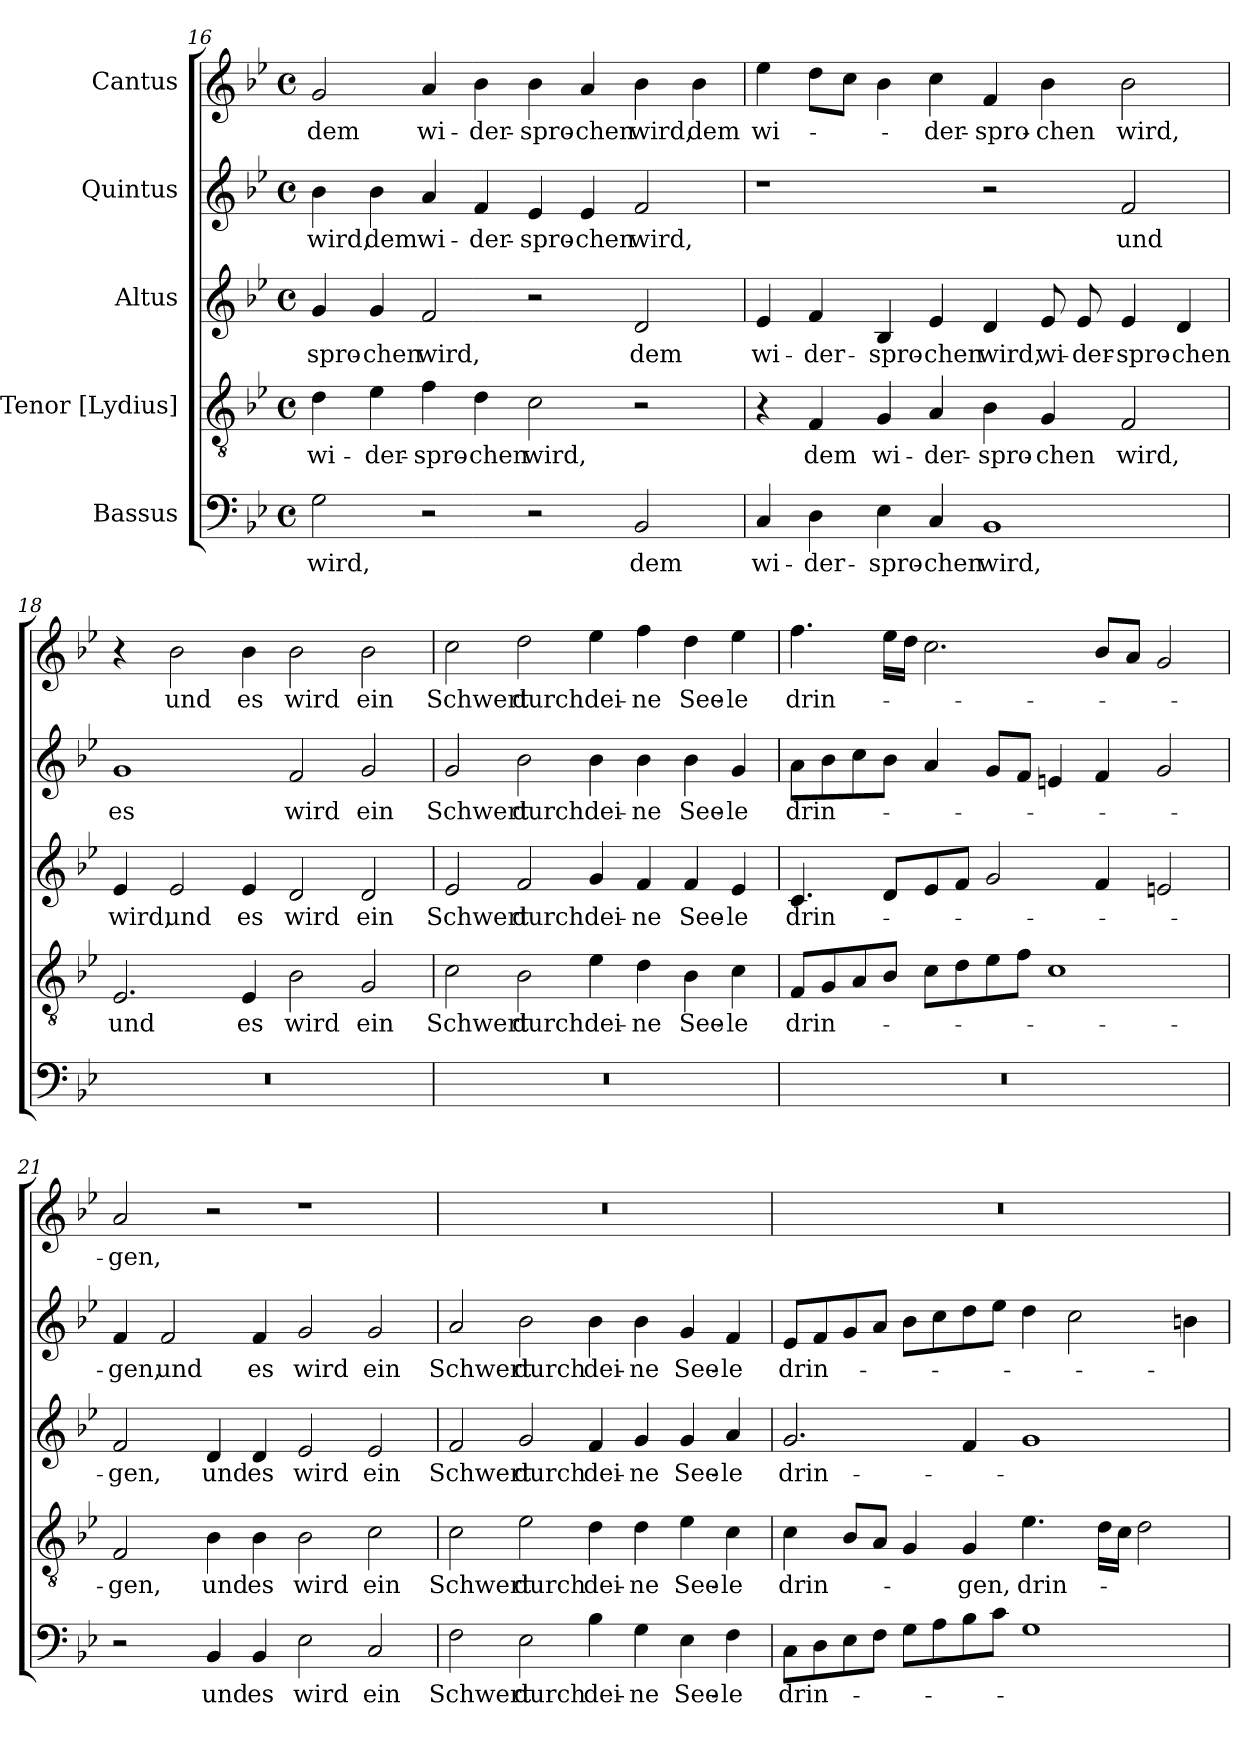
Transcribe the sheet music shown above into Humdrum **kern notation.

**kern	**text	**kern	**text	**kern	**text	**kern	**text	**kern	**text
*part5	*part5	*part4	*part4	*part3	*part3	*part2	*part2	*part1	*part1
*staff5	*staff5	*staff4	*staff4	*staff3	*staff3	*staff2	*staff2	*staff1	*staff1
*I"Bassus	*	*I"Tenor [Lydius]	*	*I"Altus	*	*I"Quintus	*	*I"Cantus	*
!!LO:LB:g=z
*clefF4	*	*clefGv2	*	*clefG2	*	*clefG2	*	*clefG2	*
*k[b-e-]	*	*k[b-e-]	*	*k[b-e-]	*	*k[b-e-]	*	*k[b-e-]	*
*M4/2	*	*M4/2	*	*M4/2	*	*M4/2	*	*M4/2	*
*met(c)	*	*met(c)	*	*met(c)	*	*met(c)	*	*met(c)	*
=16	=16	=16	=16	=16	=16	=16	=16	=16	=16
!	!LO:LY:b	!	!LO:LY:b	!	!LO:LY:b	!	!LO:LY:b	!	!LO:LY:b
2G\	wird,	4d\	wi-	4g/	spro-	4b-\	wird,	2g/	dem
!	!	!	!LO:LY:b	!	!LO:LY:b	!	!LO:LY:b	!	!
.	.	4e-\	-der-	4g/	-chen	4b-\	dem	.	.
!	!	!	!LO:LY:b	!	!LO:LY:b	!	!LO:LY:b	!	!LO:LY:b
2r	.	4f\	-spro-	2f/	wird,	4a/	wi-	4a/	wi-
!	!	!	!LO:LY:b	!	!	!	!LO:LY:b	!	!LO:LY:b
.	.	4d\	-chen	.	.	4f/	-der-	4b-\	-der-
!	!	!	!LO:LY:b	!	!	!	!LO:LY:b	!	!LO:LY:b
2r	.	2c\	wird,	2r	.	4e-/	-spro-	4b-\	-spro-
!	!	!	!	!	!	!	!LO:LY:b	!	!LO:LY:b
.	.	.	.	.	.	4e-/	-chen	4a/	-chen
!	!LO:LY:b	!	!	!	!LO:LY:b	!	!LO:LY:b	!	!LO:LY:b
2BB-/	dem	2r	.	2d/	dem	2f/	wird,	4b-\	wird,
!	!	!	!	!	!	!	!	!	!LO:LY:b
.	.	.	.	.	.	.	.	4b-\	dem
=17	=17	=17	=17	=17	=17	=17	=17	=17	=17
!	!LO:LY:b	!	!	!	!LO:LY:b	!	!	!	!LO:LY:b
4C/	wi-	4r	.	4e-/	wi-	1r	.	4ee-\	wi-
!	!LO:LY:b	!	!LO:LY:b	!	!LO:LY:b	!	!	!	!
4D\	-der-	4F/	dem	4f/	-der-	.	.	8dd\L	.
.	.	.	.	.	.	.	.	8cc\J	.
!	!LO:LY:b	!	!LO:LY:b	!	!LO:LY:b	!	!	!	!
4E-\	-spro-	4G/	wi-	4B-/	-spro-	.	.	4b-\	.
!	!LO:LY:b	!	!LO:LY:b	!	!LO:LY:b	!	!	!	!LO:LY:b
4C/	-chen	4A/	-der-	4e-/	-chen	.	.	4cc\	-der-
!	!LO:LY:b	!	!LO:LY:b	!	!LO:LY:b	!	!	!	!LO:LY:b
1BB-	wird,	4B-\	-spro-	4d/	wird,	2r	.	4f/	-spro-
!	!	!	!LO:LY:b	!	!LO:LY:b	!	!	!	!LO:LY:b
.	.	4G/	-chen	8e-/	wi-	.	.	4b-\	-chen
!	!	!	!	!	!LO:LY:b	!	!	!	!
.	.	.	.	8e-/	-der-	.	.	.	.
!	!	!	!LO:LY:b	!	!LO:LY:b	!	!LO:LY:b	!	!LO:LY:b
.	.	2F/	wird,	4e-/	-spro-	2f/	und	2b-\	wird,
!	!	!	!	!	!LO:LY:b	!	!	!	!
.	.	.	.	4d/	-chen	.	.	.	.
!!LO:PB:g=z
=18	=18	=18	=18	=18	=18	=18	=18	=18	=18
!	!	!	!LO:LY:b	!	!LO:LY:b	!	!LO:LY:b	!	!
0r	.	2.E-/	und	4e-/	wird,	1g	es	4r	.
!	!	!	!	!	!LO:LY:b	!	!	!	!LO:LY:b
.	.	.	.	2e-/	und	.	.	2b-\	und
!	!	!	!LO:LY:b	!	!LO:LY:b	!	!	!	!LO:LY:b
.	.	4E-/	es	4e-/	es	.	.	4b-\	es
!	!	!	!LO:LY:b	!	!LO:LY:b	!	!LO:LY:b	!	!LO:LY:b
.	.	2B-\	wird	2d/	wird	2f/	wird	2b-\	wird
!	!	!	!LO:LY:b	!	!LO:LY:b	!	!LO:LY:b	!	!LO:LY:b
.	.	2G/	ein	2d/	ein	2g/	ein	2b-\	ein
=19	=19	=19	=19	=19	=19	=19	=19	=19	=19
!	!	!	!LO:LY:b	!	!LO:LY:b	!	!LO:LY:b	!	!LO:LY:b
0r	.	2c\	Schwert	2e-/	Schwert	2g/	Schwert	2cc\	Schwert
!	!	!	!LO:LY:b	!	!LO:LY:b	!	!LO:LY:b	!	!LO:LY:b
.	.	2B-\	durch	2f/	durch	2b-\	durch	2dd\	durch
!	!	!	!LO:LY:b	!	!LO:LY:b	!	!LO:LY:b	!	!LO:LY:b
.	.	4e-\	dei-	4g/	dei-	4b-\	dei-	4ee-\	dei-
!	!	!	!LO:LY:b	!	!LO:LY:b	!	!LO:LY:b	!	!LO:LY:b
.	.	4d\	-ne	4f/	-ne	4b-\	-ne	4ff\	-ne
!	!	!	!LO:LY:b	!	!LO:LY:b	!	!LO:LY:b	!	!LO:LY:b
.	.	4B-\	See-	4f/	See-	4b-\	See-	4dd\	See-
!	!	!	!LO:LY:b	!	!LO:LY:b	!	!LO:LY:b	!	!LO:LY:b
.	.	4c\	-le	4e-/	-le	4g/	-le	4ee-\	-le
=20	=20	=20	=20	=20	=20	=20	=20	=20	=20
!	!	!	!LO:LY:b	!	!LO:LY:b	!	!LO:LY:b	!	!LO:LY:b
0r	.	8F/L	drin-	4.c/	drin-	8a\L	drin-	4.ff\	drin-
.	.	8G/	.	.	.	8b-\	.	.	.
.	.	8A/	.	.	.	8cc\	.	.	.
.	.	8B-/J	.	8d/L	.	8b-\J	.	16ee-\LL	.
.	.	.	.	.	.	.	.	16dd\JJ	.
.	.	8c\L	.	8e-/	.	4a/	.	2.cc\	.
.	.	8d\	.	8f/J	.	.	.	.	.
.	.	8e-\	.	2g/	.	8g/L	.	.	.
.	.	8f\J	.	.	.	8f/J	.	.	.
.	.	1c	.	.	.	4en/	.	.	.
.	.	.	.	4f/	.	4f/	.	8b-/L	.
.	.	.	.	.	.	.	.	8a/J	.
.	.	.	.	2en/	.	2g/	.	2g/	.
!!LO:LB:g=z
=21	=21	=21	=21	=21	=21	=21	=21	=21	=21
!	!	!	!LO:LY:b	!	!LO:LY:b	!	!LO:LY:b	!	!LO:LY:b
2r	.	2F/	-gen,	2f/	-gen,	4f/	-gen,	2a/	-gen,
!	!	!	!	!	!	!	!LO:LY:b	!	!
.	.	.	.	.	.	2f/	und	.	.
!	!LO:LY:b	!	!LO:LY:b	!	!LO:LY:b	!	!	!	!
4BB-/	und	4B-\	und	4d/	und	.	.	2r	.
!	!LO:LY:b	!	!LO:LY:b	!	!LO:LY:b	!	!LO:LY:b	!	!
4BB-/	es	4B-\	es	4d/	es	4f/	es	.	.
!	!LO:LY:b	!	!LO:LY:b	!	!LO:LY:b	!	!LO:LY:b	!	!
2E-\	wird	2B-\	wird	2e-/	wird	2g/	wird	1r	.
!	!LO:LY:b	!	!LO:LY:b	!	!LO:LY:b	!	!LO:LY:b	!	!
2C/	ein	2c\	ein	2e-/	ein	2g/	ein	.	.
=22	=22	=22	=22	=22	=22	=22	=22	=22	=22
!	!LO:LY:b	!	!LO:LY:b	!	!LO:LY:b	!	!LO:LY:b	!	!
2F\	Schwert	2c\	Schwert	2f/	Schwert	2a/	Schwert	0r	.
!	!LO:LY:b	!	!LO:LY:b	!	!LO:LY:b	!	!LO:LY:b	!	!
2E-\	durch	2e-\	durch	2g/	durch	2b-\	durch	.	.
!	!LO:LY:b	!	!LO:LY:b	!	!LO:LY:b	!	!LO:LY:b	!	!
4B-\	dei-	4d\	dei-	4f/	dei-	4b-\	dei-	.	.
!	!LO:LY:b	!	!LO:LY:b	!	!LO:LY:b	!	!LO:LY:b	!	!
4G\	-ne	4d\	-ne	4g/	-ne	4b-\	-ne	.	.
!	!LO:LY:b	!	!LO:LY:b	!	!LO:LY:b	!	!LO:LY:b	!	!
4E-\	See-	4e-\	See-	4g/	See-	4g/	See-	.	.
!	!LO:LY:b	!	!LO:LY:b	!	!LO:LY:b	!	!LO:LY:b	!	!
4F\	-le	4c\	-le	4a/	-le	4f/	-le	.	.
=23	=23	=23	=23	=23	=23	=23	=23	=23	=23
!	!LO:LY:b	!	!LO:LY:b	!	!LO:LY:b	!	!LO:LY:b	!	!
8C\L	drin-	4c\	drin-	2.g/	drin-	8e-/L	drin-	0r	.
8D\	.	.	.	.	.	8f/	.	.	.
8E-\	.	8B-/L	.	.	.	8g/	.	.	.
8F\J	.	8A/J	.	.	.	8a/J	.	.	.
8G\L	.	4G/	.	.	.	8b-\L	.	.	.
8A\	.	.	.	.	.	8cc\	.	.	.
!	!	!	!LO:LY:b	!	!	!	!	!	!
8B-\	.	4G/	-gen,	4f/	.	8dd\	.	.	.
8c\J	.	.	.	.	.	8ee-\J	.	.	.
!	!	!	!LO:LY:b	!	!	!	!	!	!
1G	.	4.e-\	drin-	1g	.	4dd\	.	.	.
.	.	.	.	.	.	2cc\	.	.	.
.	.	16d\LL	.	.	.	.	.	.	.
.	.	16c\JJ	.	.	.	.	.	.	.
.	.	2d\	.	.	.	.	.	.	.
.	.	.	.	.	.	4bn\	.	.	.
=	=	=	=	=	=	=	=	=	=
*-	*-	*-	*-	*-	*-	*-	*-	*-	*-
